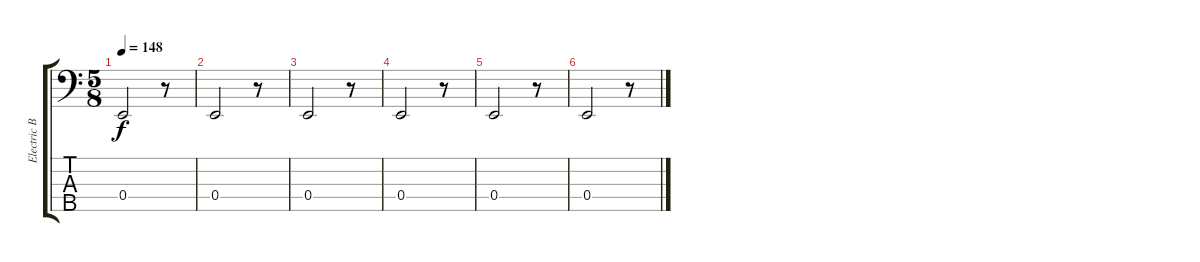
\track ("Electric Bass" "Electric B") {instrument electricbassfinger}
\staff {score tabs}
\tuning (G2 D2 A1 E1 B0) {hide}
\ts (5 8)
\tempo 148
\clef f4
\ks c
0.4.2{dy f} r.8 |
0.4.2 r.8 |
0.4.2 r.8 |
0.4.2 r.8 |
0.4.2 r.8 |
0.4.2 r.8
